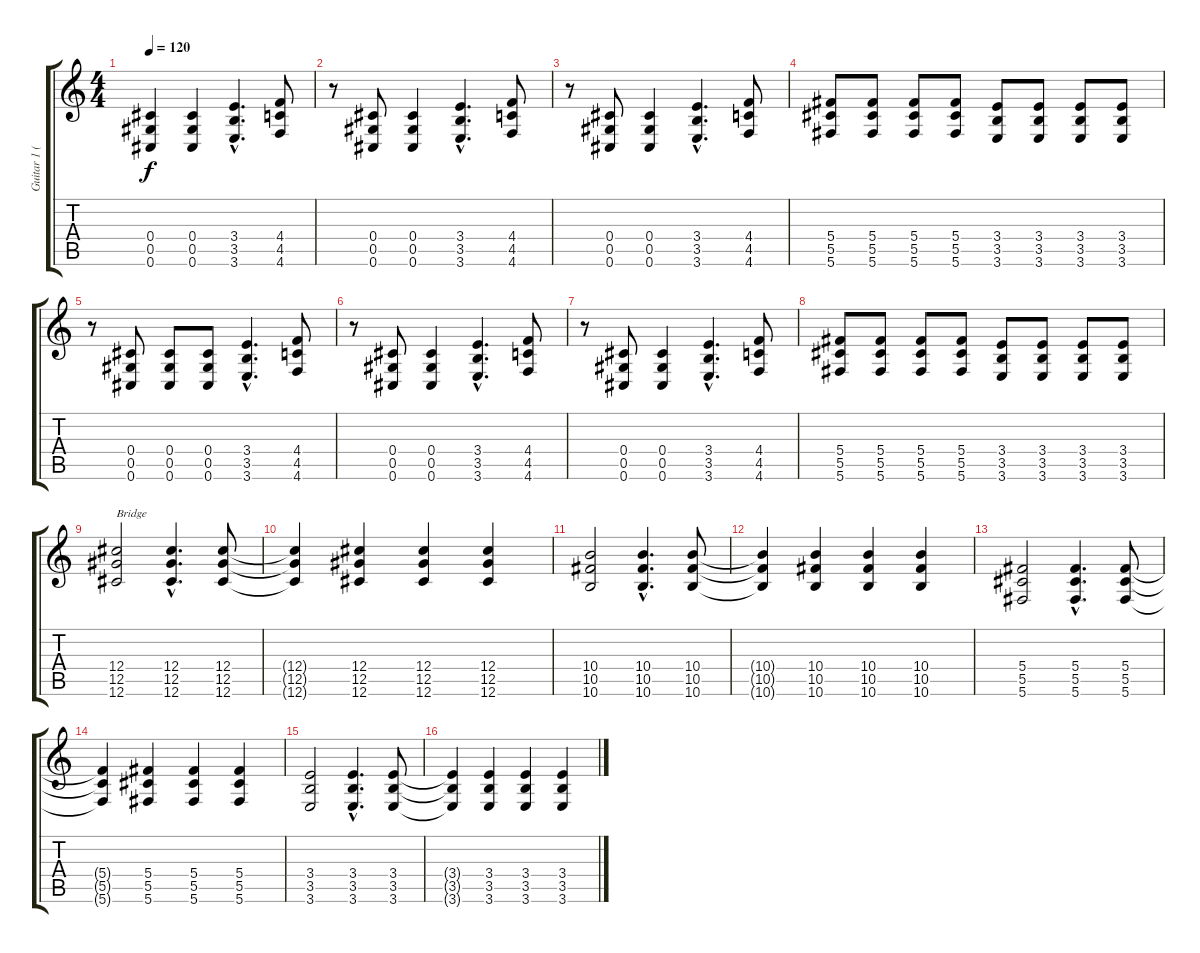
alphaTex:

\track ("Guitar 1 (Rhythm)" "Guitar 1 (") {instrument distortionguitar}
\staff {score tabs}
\tuning (Eb4 Bb3 Gb3 Db3 Ab2 Db2) {hide}
\ts (4 4)
\tempo 120
\clef g2
\ks c
(0.4 0.5 0.6).4{dy f} (0.4 0.5 0.6).4 (3.4{hac} 3.5{hac} 3.6{hac}).4{d} (4.4 4.5 4.6).8 |
r.8 (0.4 0.5 0.6).8 (0.4 0.5 0.6).4 (3.4{hac} 3.5{hac} 3.6{hac}).4{d} (4.4 4.5 4.6).8 |
r.8 (0.4 0.5 0.6).8 (0.4 0.5 0.6).4 (3.4{hac} 3.5{hac} 3.6{hac}).4{d} (4.4 4.5 4.6).8 |
(5.4 5.5 5.6).8 (5.4 5.5 5.6).8 (5.4 5.5 5.6).8 (5.4 5.5 5.6).8 (3.4 3.5 3.6).8 (3.4 3.5 3.6).8 (3.4 3.5 3.6).8 (3.4 3.5 3.6).8 |
r.8 (0.4 0.5 0.6).8 (0.4 0.5 0.6).8 (0.4 0.5 0.6).8 (3.4{hac} 3.5{hac} 3.6{hac}).4{d} (4.4 4.5 4.6).8 |
r.8 (0.4 0.5 0.6).8 (0.4 0.5 0.6).4 (3.4{hac} 3.5{hac} 3.6{hac}).4{d} (4.4 4.5 4.6).8 |
r.8 (0.4 0.5 0.6).8 (0.4 0.5 0.6).4 (3.4{hac} 3.5{hac} 3.6{hac}).4{d} (4.4 4.5 4.6).8 |
(5.4 5.5 5.6).8 (5.4 5.5 5.6).8 (5.4 5.5 5.6).8 (5.4 5.5 5.6).8 (3.4 3.5 3.6).8 (3.4 3.5 3.6).8 (3.4 3.5 3.6).8 (3.4 3.5 3.6).8 |
(12.4 12.5 12.6).2{txt "Bridge"} (12.4{hac} 12.5{hac} 12.6{hac}).4{d} (12.4 12.5 12.6).8 |
(12.4{t} 12.5{t} 12.6{t}).4 (12.4 12.5 12.6).4 (12.4 12.5 12.6).4 (12.4 12.5 12.6).4 |
(10.4 10.5 10.6).2 (10.4{hac} 10.5{hac} 10.6{hac}).4{d} (10.4 10.5 10.6).8 |
(10.4{t} 10.5{t} 10.6{t}).4 (10.4 10.5 10.6).4 (10.4 10.5 10.6).4 (10.4 10.5 10.6).4 |
(5.4 5.5 5.6).2 (5.4{hac} 5.5{hac} 5.6{hac}).4{d} (5.4 5.5 5.6).8 |
(5.4{t} 5.5{t} 5.6{t}).4 (5.4 5.5 5.6).4 (5.4 5.5 5.6).4 (5.4 5.5 5.6).4 |
(3.4 3.5 3.6).2 (3.4{hac} 3.5{hac} 3.6{hac}).4{d} (3.4 3.5 3.6).8 |
(3.4{t} 3.5{t} 3.6{t}).4 (3.4 3.5 3.6).4 (3.4 3.5 3.6).4 (3.4 3.5 3.6).4
